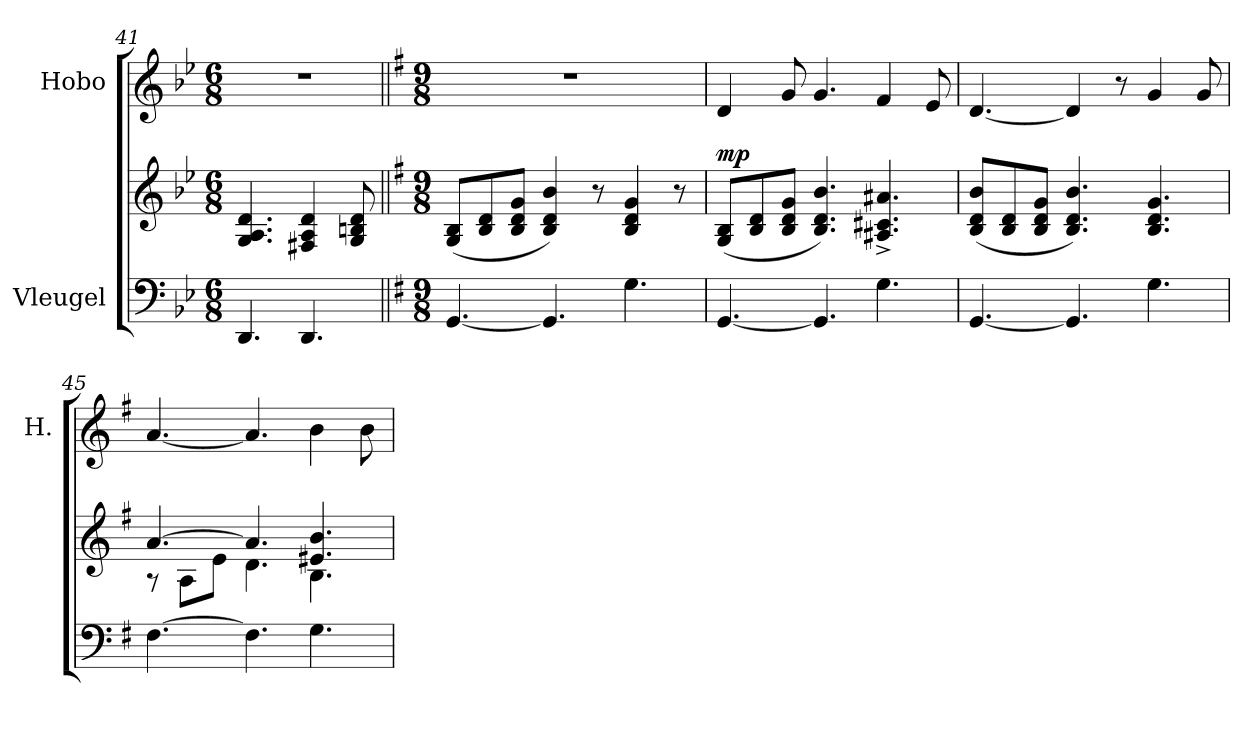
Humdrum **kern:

**kern	**kern	**dynam	**kern
*part2	*part2	*part2	*part1
*staff3	*staff2	*staff2/3	*staff1
*I"Vleugel	*	*	*I"Hobo
*	*	*	*I'H.
*clefF4	*clefG2	*	*clefG2
*k[b-e-]	*k[b-e-]	*	*k[b-e-]
*M6/8	*M6/8	*	*M6/8
=41	=41	=41	=41
4.DD/	4.G/ 4.A/ 4.d/	.	2.r
4.DD/	4F#X/ 4A/ 4d/	.	.
.	8G/ 8Bn/ 8d/	.	.
=42||	=42||	=42||	=42||
*k[f#]	*k[f#]	*	*k[f#]
*M9/8	*M9/8	*	*M9/8
*	*	*	*MM120
[4.GG/	(8G/ 8B/L	.	8%9r
.	8B/ 8d/	.	.
.	8B/ 8d/ 8g/J	.	.
4.GG/]	4B/ 4d/ 4b/)	.	.
.	8r	.	.
4.G\	4B/ 4d/ 4g/	.	.
.	8r	.	.
!!LO:PB:g=z
=43	=43	=43	=43
!	!	!LO:DY:a	!
[4.GG/	(8G/ 8B/L	mp	4d/
.	8B/ 8d/	.	.
.	8B/ 8d/ 8g/J	.	8g/
4.GG/]	4.B/ 4.d/ 4.b/)	.	4.g/
4.G\	4.A#X/^ 4.c#X/^ 4.a#X/^	.	4f#/
.	.	.	8e/
=44	=44	=44	=44
[4.GG/	(8B/ 8d/ 8b/L	.	[4.d/
.	8B/ 8d/	.	.
.	8B/ 8d/ 8g/J	.	.
4.GG/]	4.B/ 4.d/ 4.b/)	.	4d/]
.	.	.	8r
4.G\	4.B/ 4.d/ 4.g/	.	4g/
.	.	.	8g/
=45	=45	=45	=45
*	*^	*	*
[4.F#\	[4.a/	8r	.	[4.a/
.	.	8A\L	.	.
.	.	8e\J	.	.
4.F#\]	4.a/]	4.d\	.	4.a/]
4.G\	4.e#X/ 4.b/	4.B\	.	4b\
.	.	.	.	8b\
*	*v	*v	*	*
=	=	=	=
*-	*-	*-	*-
